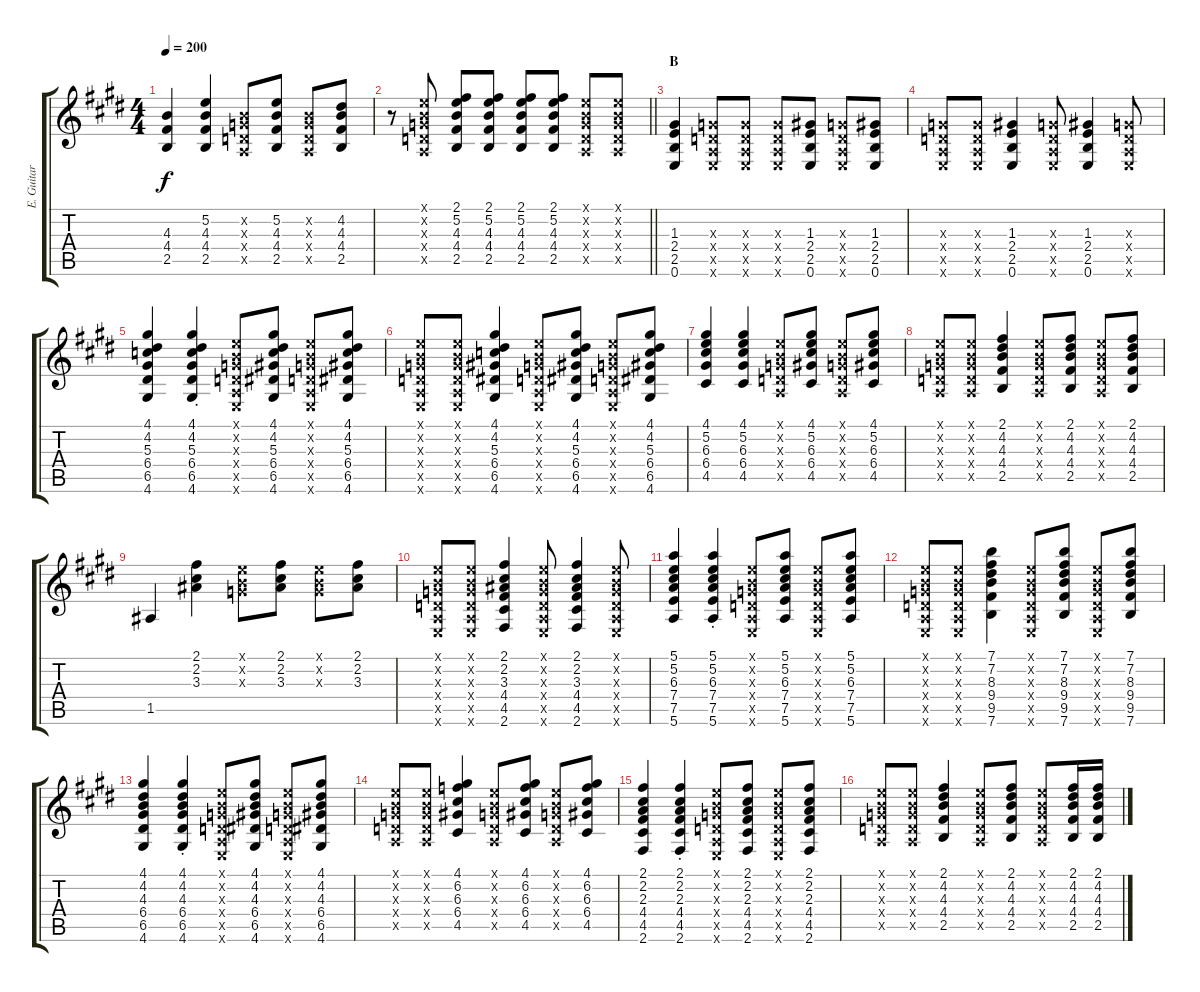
\track ("E. Guitar II" "E. Guitar ") {instrument overdrivenguitar}
\staff {score tabs}
\tuning (E4 B3 G3 D3 A2 E2) {hide}
\ts (4 4)
\tempo 200
\clef g2
\ks e
(4.3 4.4 2.5).4{dy f} (5.2 4.3 4.4 2.5).4 (0.2{x} 0.3{x} 0.4{x} 0.5{x}).8 (5.2 4.3 4.4 2.5).8 (0.2{x} 0.3{x} 0.4{x} 0.5{x}).8 (4.2 4.3 4.4 2.5).8 |
\barLineRight lightlight
r.8 (0.1{x} 0.2{x} 0.3{x} 0.4{x} 0.5{x}).8 (2.1 5.2 4.3 4.4 2.5).8 (2.1 5.2 4.3 4.4 2.5).8 (2.1 5.2 4.3 4.4 2.5).8 (2.1 5.2 4.3 4.4 2.5).8 (0.1{x} 0.2{x} 0.3{x} 0.4{x} 0.5{x}).8 (0.1{x} 0.2{x} 0.3{x} 0.4{x} 0.5{x}).8 |
\section ("" "B")
(1.3 2.4 2.5 0.6).4 (0.3{x} 0.4{x} 0.5{x} 0.6{x}).8 (0.3{x} 0.4{x} 0.5{x} 0.6{x}).8 (0.3{x} 0.4{x} 0.5{x} 0.6{x}).8 (1.3 2.4 2.5 0.6).8 (0.3{x} 0.4{x} 0.5{x} 0.6{x}).8 (1.3 2.4 2.5 0.6).8 |
(0.3{x} 0.4{x} 0.5{x} 0.6{x}).8 (0.3{x} 0.4{x} 0.5{x} 0.6{x}).8 (1.3 2.4 2.5 0.6).4 (0.3{x} 0.4{x} 0.5{x} 0.6{x}).8 (1.3 2.4 2.5 0.6).4 (0.3{x} 0.4{x} 0.5{x} 0.6{x}).8 |
(4.1 4.2 5.3 6.4 6.5 4.6).4 (4.1{st} 4.2{st} 5.3{st} 6.4{st} 6.5{st} 4.6{st}).4 (0.1{x} 0.2{x} 0.3{x} 0.4{x} 0.5{x} 0.6{x}).8 (4.1 4.2 5.3 6.4 6.5 4.6).8 (0.1{x} 0.2{x} 0.3{x} 0.4{x} 0.5{x} 0.6{x}).8 (4.1 4.2 5.3 6.4 6.5 4.6).8 |
(0.1{x} 0.2{x} 0.3{x} 0.4{x} 0.5{x} 0.6{x}).8 (0.1{x} 0.2{x} 0.3{x} 0.4{x} 0.5{x} 0.6{x}).8 (4.1 4.2 5.3 6.4 6.5 4.6).4 (0.1{x} 0.2{x} 0.3{x} 0.4{x} 0.5{x} 0.6{x}).8 (4.1 4.2 5.3 6.4 6.5 4.6).8 (0.1{x} 0.2{x} 0.3{x} 0.4{x} 0.5{x} 0.6{x}).8 (4.1 4.2 5.3 6.4 6.5 4.6).8 |
(4.1 5.2 6.3 6.4 4.5).4 (4.1 5.2 6.3 6.4 4.5).4 (0.1{x} 0.2{x} 0.3{x} 0.4{x} 0.5{x}).8 (4.1 5.2 6.3 6.4 4.5).8 (0.1{x} 0.2{x} 0.3{x} 0.4{x} 0.5{x}).8 (4.1 5.2 6.3 6.4 4.5).8 |
(0.1{x} 0.2{x} 0.3{x} 0.4{x} 0.5{x}).8 (0.1{x} 0.2{x} 0.3{x} 0.4{x} 0.5{x}).8 (2.1 4.2 4.3 4.4 2.5).4 (0.1{x} 0.2{x} 0.3{x} 0.4{x} 0.5{x}).8 (2.1 4.2 4.3 4.4 2.5).8 (0.1{x} 0.2{x} 0.3{x} 0.4{x} 0.5{x}).8 (2.1 4.2 4.3 4.4 2.5).8 |
1.5.4 (2.1 2.2 3.3).4 (0.1{x} 0.2{x} 0.3{x}).8 (2.1 2.2 3.3).8 (0.1{x} 0.2{x} 0.3{x}).8 (2.1 2.2 3.3).8 |
(0.1{x} 0.2{x} 0.3{x} 0.4{x} 0.5{x} 0.6{x}).8 (0.1{x} 0.2{x} 0.3{x} 0.4{x} 0.5{x} 0.6{x}).8 (2.1 2.2 3.3 4.4 4.5 2.6).4 (0.1{x} 0.2{x} 0.3{x} 0.4{x} 0.5{x} 0.6{x}).8 (2.1 2.2 3.3 4.4 4.5 2.6).4 (0.1{x} 0.2{x} 0.3{x} 0.4{x} 0.5{x} 0.6{x}).8 |
(5.1 5.2 6.3 7.4 7.5 5.6).4 (5.1{st} 5.2{st} 6.3{st} 7.4{st} 7.5{st} 5.6{st}).4 (0.1{x} 0.2{x} 0.3{x} 0.4{x} 0.5{x} 0.6{x}).8 (5.1 5.2 6.3 7.4 7.5 5.6).8 (0.1{x} 0.2{x} 0.3{x} 0.4{x} 0.5{x} 0.6{x}).8 (5.1 5.2 6.3 7.4 7.5 5.6).8 |
(0.1{x} 0.2{x} 0.3{x} 0.4{x} 0.5{x} 0.6{x}).8 (0.1{x} 0.2{x} 0.3{x} 0.4{x} 0.5{x} 0.6{x}).8 (7.1 7.2 8.3 9.4 9.5 7.6).4 (0.1{x} 0.2{x} 0.3{x} 0.4{x} 0.5{x} 0.6{x}).8 (7.1 7.2 8.3 9.4 9.5 7.6).8 (0.1{x} 0.2{x} 0.3{x} 0.4{x} 0.5{x} 0.6{x}).8 (7.1 7.2 8.3 9.4 9.5 7.6).8 |
(4.1 4.2 4.3 6.4 6.5 4.6).4 (4.1{st} 4.2{st} 4.3{st} 6.4{st} 6.5{st} 4.6{st}).4 (0.1{x} 0.2{x} 0.3{x} 0.4{x} 0.5{x} 0.6{x}).8 (4.1 4.2 4.3 6.4 6.5 4.6).8 (0.1{x} 0.2{x} 0.3{x} 0.4{x} 0.5{x} 0.6{x}).8 (4.1 4.2 4.3 6.4 6.5 4.6).8 |
(0.1{x} 0.2{x} 0.3{x} 0.4{x} 0.5{x}).8 (0.1{x} 0.2{x} 0.3{x} 0.4{x} 0.5{x}).8 (4.1 6.2 6.3 6.4 4.5).4 (0.1{x} 0.2{x} 0.3{x} 0.4{x} 0.5{x}).8 (4.1 6.2 6.3 6.4 4.5).8 (0.1{x} 0.2{x} 0.3{x} 0.4{x} 0.5{x}).8 (4.1 6.2 6.3 6.4 4.5).8 |
(2.1 2.2 2.3 4.4 4.5 2.6).4 (2.1{st} 2.2{st} 2.3{st} 4.4{st} 4.5{st} 2.6{st}).4 (0.1{x} 0.2{x} 0.3{x} 0.4{x} 0.5{x} 0.6{x}).8 (2.1 2.2 2.3 4.4 4.5 2.6).8 (0.1{x} 0.2{x} 0.3{x} 0.4{x} 0.5{x} 0.6{x}).8 (2.1 2.2 2.3 4.4 4.5 2.6).8 |
(0.1{x} 0.2{x} 0.3{x} 0.4{x} 0.5{x}).8 (0.1{x} 0.2{x} 0.3{x} 0.4{x} 0.5{x}).8 (2.1 4.2 4.3 4.4 2.5).4 (0.1{x} 0.2{x} 0.3{x} 0.4{x} 0.5{x}).8 (2.1 4.2 4.3 4.4 2.5).8 (0.1{x} 0.2{x} 0.3{x} 0.4{x} 0.5{x}).8 (2.1 4.2 4.3 4.4 2.5).16 (2.1 4.2 4.3 4.4 2.5).16
